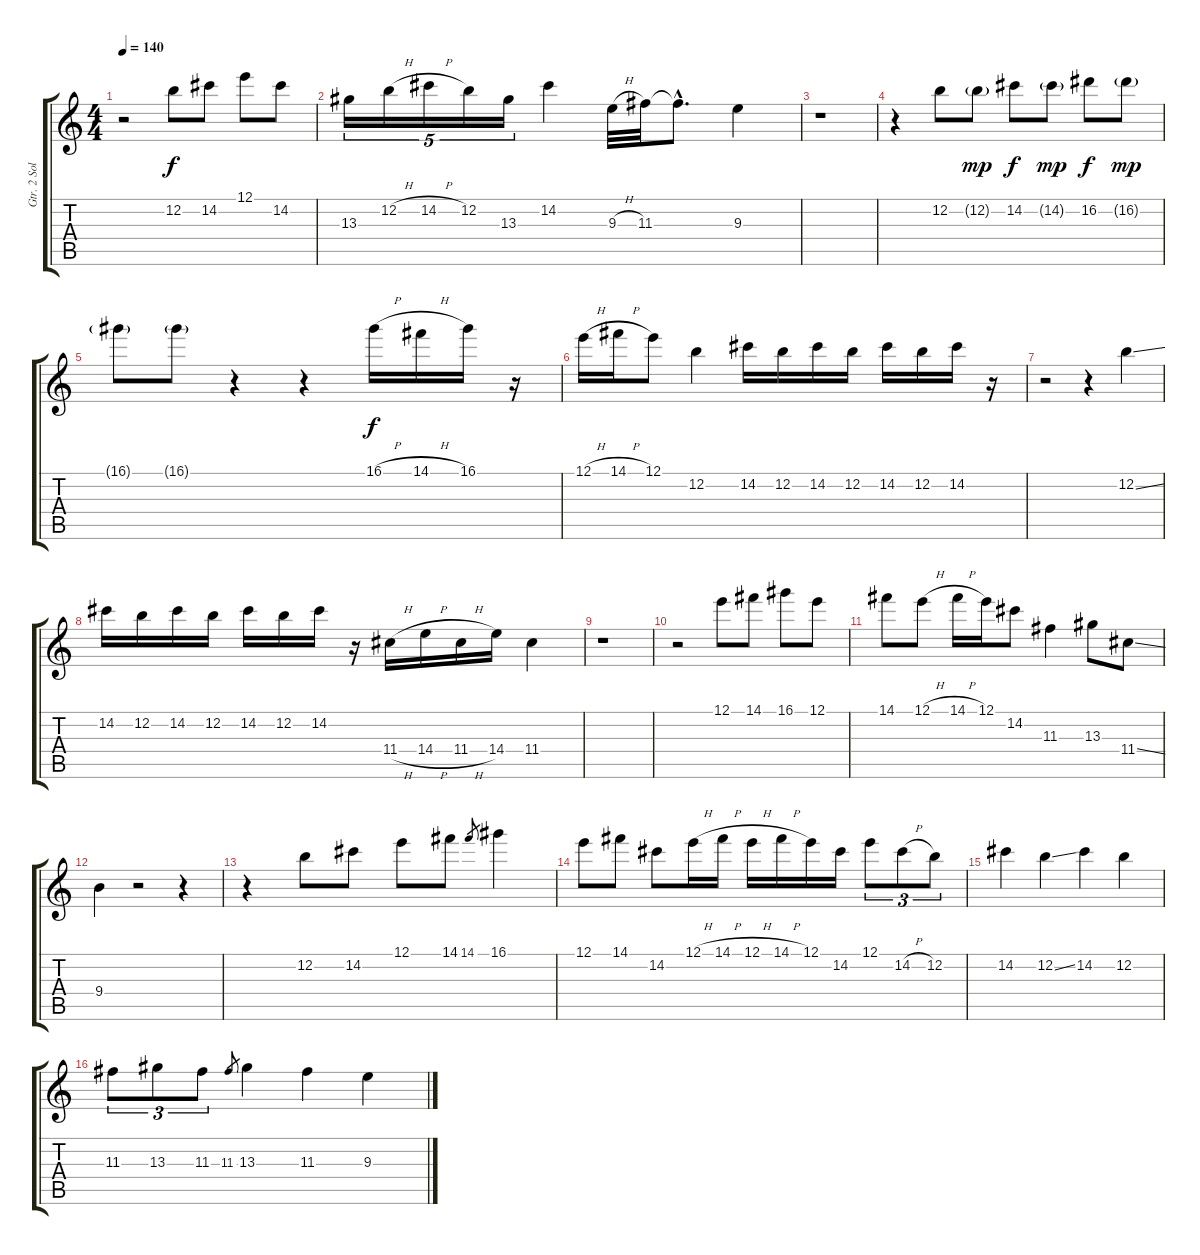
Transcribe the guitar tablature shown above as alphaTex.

\track ("Gtr. 2 Solo " "Gtr. 2 Sol") {instrument electricguitarclean}
\staff {score tabs}
\tuning (E4 B3 G3 D3 A2 E2) {hide}
\ts (4 4)
\tempo 140
\clef g2
\ks c
r.2{dy f} 12.2.8 14.2.8 12.1.8 14.2.8 |
13.3.16{tu (5 4)} 12.2{h}.16{tu (5 4)} 14.2{h}.16{tu (5 4)} 12.2.16{tu (5 4)} 13.3.16{tu (5 4)} 14.2.4 9.3{h}.32 11.3.32 11.3{hac t}.8{d} 9.3.4 |
r.1 |
r.4 12.2.8 12.2{g}.8{dy mp} 14.2.8{dy f} 14.2{g}.8{dy mp} 16.2.8{dy f} 16.2{g}.8{dy mp} |
16.1{g}.8 16.1{g}.8 r.4 r.4 16.1{h}.16{dy f} 14.1{h}.16 16.1.16 r.16 |
12.1{h}.16 14.1{h}.16 12.1.8 12.2.4 14.2.16 12.2.16 14.2.16 12.2.16 14.2.16 12.2.16 14.2.16 r.16 |
r.2 r.4 12.2{ss}.4 |
14.2.16 12.2.16 14.2.16 12.2.16 14.2.16 12.2.16 14.2.16 r.16 11.4{h}.16 14.4{h}.16 11.4{h}.16 14.4.16 11.4.4 |
r.1 |
r.2 12.1.8 14.1.8 16.1.8 12.1.8 |
14.1.8 12.1{h}.8 14.1{h}.16 12.1.16 14.2.8 11.3.4 13.3.8 11.4{ss}.8 |
9.4.4 r.2 r.4 |
r.4 12.2.8 14.2.8 12.1.8 14.1.8 14.1.8{gr} 16.1.4 |
12.1.8 14.1.8 14.2.8 12.1{h}.16 14.1{h}.16 12.1{h}.16 14.1{h}.16 12.1.16 14.2.16 12.1.8{tu (3 2)} 14.2{h}.8{tu (3 2)} 12.2.8{tu (3 2)} |
14.2.4 12.2{ss}.4 14.2.4 12.2.4 |
11.3.8{tu (3 2)} 13.3.8{tu (3 2)} 11.3.8{tu (3 2)} 11.3.8{gr} 13.3.4 11.3.4 9.3.4
